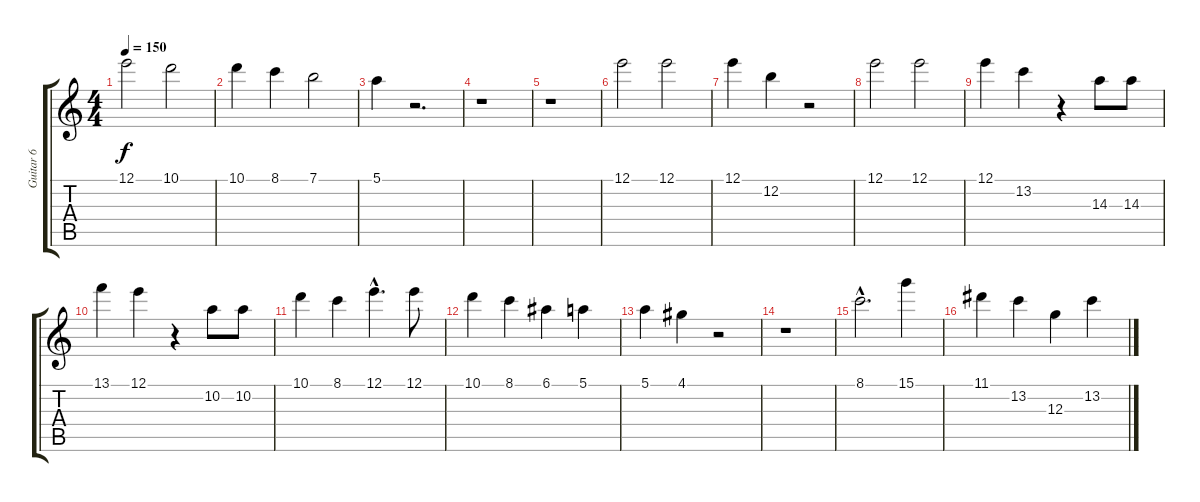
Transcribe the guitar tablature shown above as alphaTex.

\track ("Guitar 6" "Guitar 6") {instrument acousticguitarnylon}
\staff {score tabs}
\tuning (E4 B3 G3 D3 A2 E2) {hide}
\ts (4 4)
\tempo 150
\clef g2
\ks c
12.1.2{dy f} 10.1.2 |
10.1.4 8.1.4 7.1.2 |
5.1.4 r.2{d} |
r.1 |
r.1 |
12.1.2 12.1.2 |
12.1.4 12.2.4 r.2 |
12.1.2 12.1.2 |
12.1.4 13.2.4 r.4 14.3.8 14.3.8 |
13.1.4 12.1.4 r.4 10.2.8 10.2.8 |
10.1.4 8.1.4 12.1{hac}.4{d} 12.1.8 |
10.1.4 8.1.4 6.1.4 5.1.4 |
5.1.4 4.1.4 r.2 |
r.1 |
8.1{hac}.2{d} 15.1.4 |
11.1.4 13.2.4 12.3.4 13.2.4
